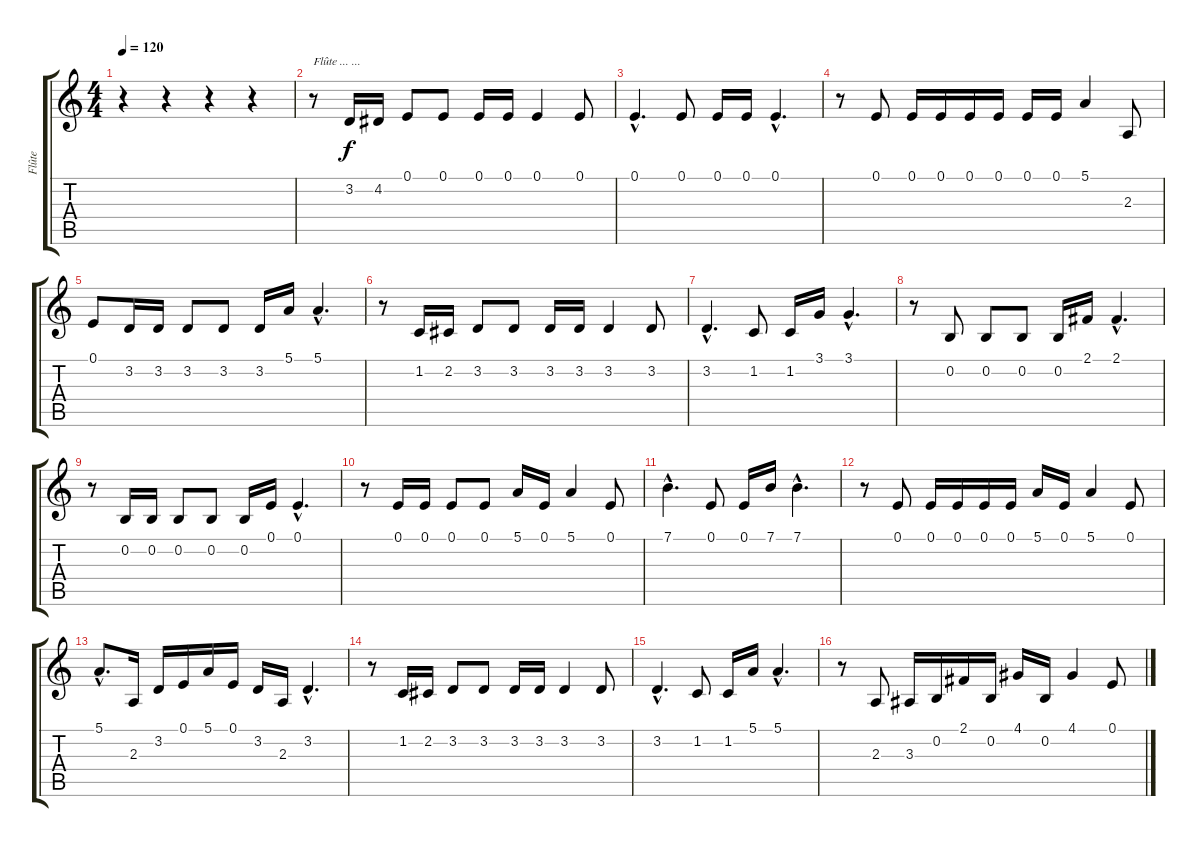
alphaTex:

\track ("Flûte" "Flûte") {instrument flute}
\staff {score tabs}
\tuning (E4 B3 G3 D3 A2 E2) {hide}
\ts (4 4)
\tempo 120
\clef g2
\ks c
r.4{dy f instrument flute} r.4 r.4 r.4 |
r.8{txt "Flûte ... ..."} 3.2.16 4.2.16 0.1.8 0.1.8 0.1.16 0.1.16 0.1.4 0.1.8 |
0.1{hac}.4{d} 0.1.8 0.1.16 0.1.16 0.1{hac}.4{d} |
r.8 0.1.8 0.1.16 0.1.16 0.1.16 0.1.16 0.1.16 0.1.16 5.1.4 2.3.8 |
0.1.8 3.2.16 3.2.16 3.2.8 3.2.8 3.2.16 5.1.16 5.1{hac}.4{d} |
r.8 1.2.16 2.2.16 3.2.8 3.2.8 3.2.16 3.2.16 3.2.4 3.2.8 |
3.2{hac}.4{d} 1.2.8 1.2.16 3.1.16 3.1{hac}.4{d} |
r.8 0.2.8 0.2.8 0.2.8 0.2.16 2.1.16 2.1{hac}.4{d} |
r.8 0.2.16 0.2.16 0.2.8 0.2.8 0.2.16 0.1.16 0.1{hac}.4{d} |
r.8 0.1.16 0.1.16 0.1.8 0.1.8 5.1.16 0.1.16 5.1.4 0.1.8 |
7.1{hac}.4{d} 0.1.8 0.1.16 7.1.16 7.1{hac}.4{d} |
r.8 0.1.8 0.1.16 0.1.16 0.1.16 0.1.16 5.1.16 0.1.16 5.1.4 0.1.8 |
5.1{hac}.8{d} 2.3.16 3.2.16 0.1.16 5.1.16 0.1.16 3.2.16 2.3.16 3.2{hac}.4{d} |
r.8 1.2.16 2.2.16 3.2.8 3.2.8 3.2.16 3.2.16 3.2.4 3.2.8 |
3.2{hac}.4{d} 1.2.8 1.2.16 5.1.16 5.1{hac}.4{d} |
r.8 2.3.8 3.3.16 0.2.16 2.1.16 0.2.16 4.1.16 0.2.16 4.1.4 0.1.8
